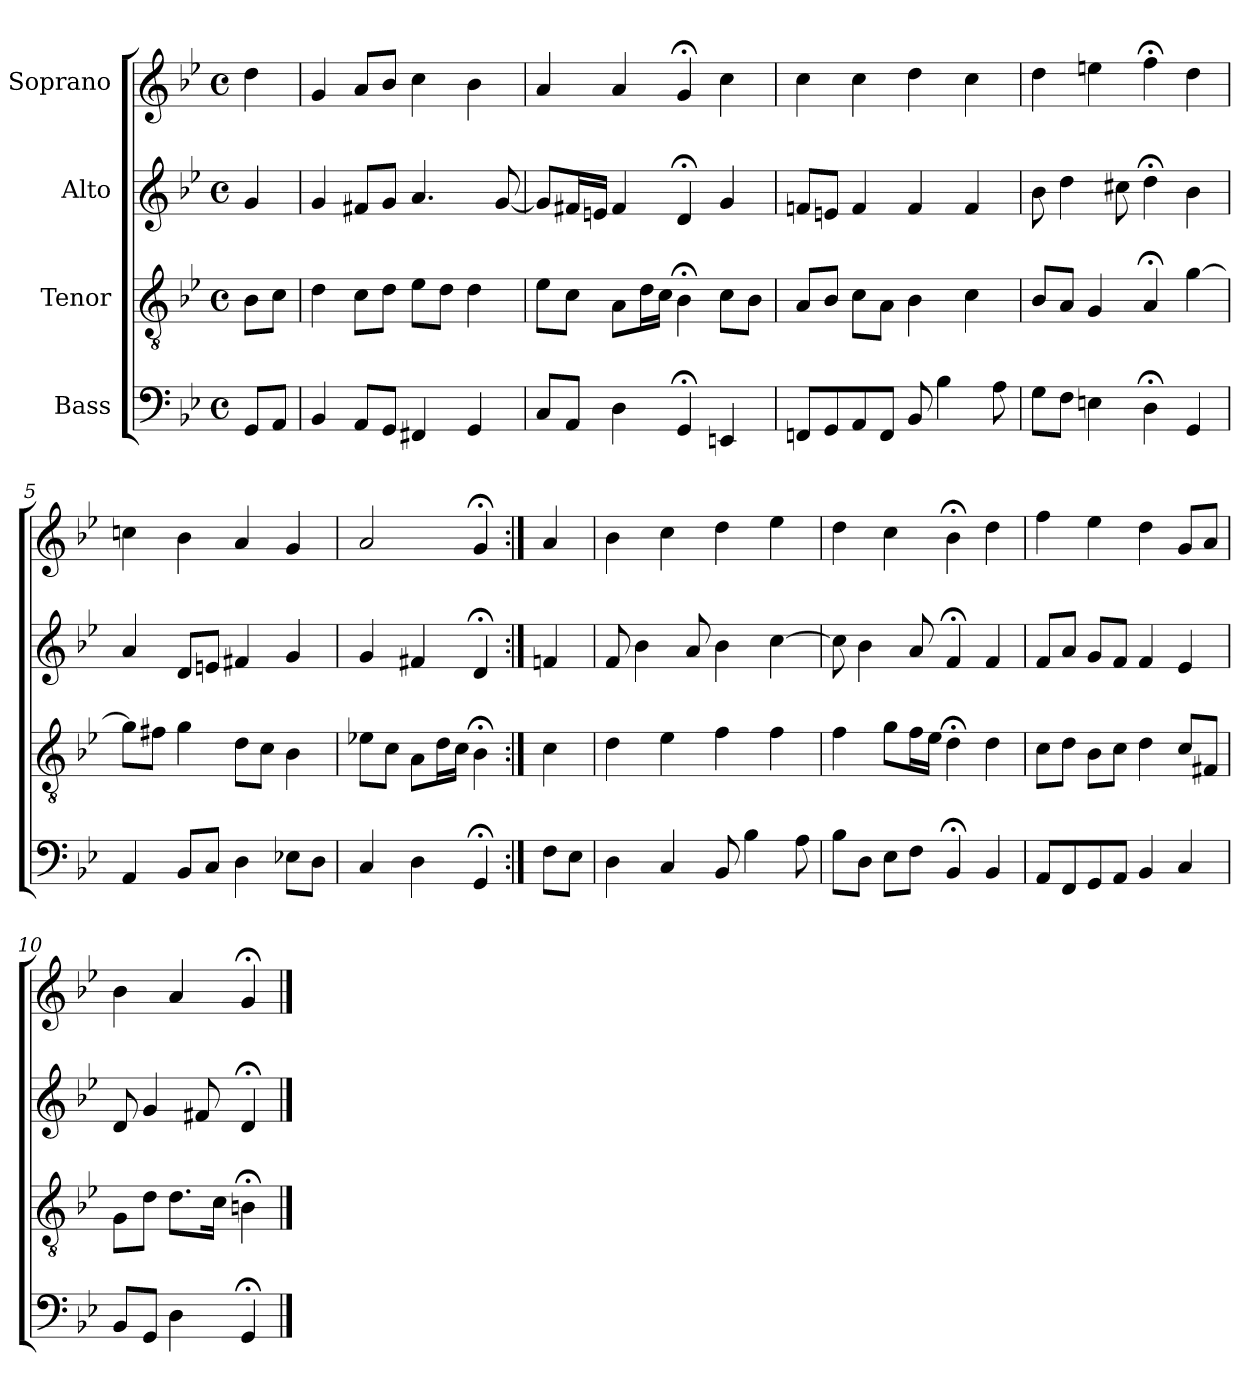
**kern	**kern	**kern	**kern
*part4	*part3	*part2	*part1
*staff4	*staff3	*staff2	*staff1
*I"Bass	*I"Tenor	*I"Alto	*I"Soprano
*clefF4	*clefGv2	*clefG2	*clefG2
*k[b-e-]	*k[b-e-]	*k[b-e-]	*k[b-e-]
*M4/4	*M4/4	*M4/4	*M4/4
*met(c)	*met(c)	*met(c)	*met(c)
=	=	=	=
8GGL	8B-L	4g	4dd
8AAJ	8cJ	.	.
=1	=1	=1	=1
4BB-	4d	4g	4g
8AAL	8cL	8f#XL	8aL
8GGJ	8dJ	8gJ	8b-J
4FF#X	8e-L	4.a	4cc
.	8dJ	.	.
4GG	4d	.	4b-
.	.	[8g	.
=2	=2	=2	=2
8CL	8e-L	8gL]	4a
8AAJ	8cJ	16f#XL	.
.	.	16enJJ	.
4D	8AL	4f#	4a
.	16dL	.	.
.	16cJJ	.	.
4GG;<	4B-;<	4d;<	4g;<
4EEn	8cL	4g	4cc
.	8B-J	.	.
=3	=3	=3	=3
8FFnL	8AL	8fnL	4cc
8GG	8B-J	8enJ	.
8AA	8cL	4f	4cc
8FFJ	8AJ	.	.
8BB-	4B-	4f	4dd
4B-	.	.	.
.	4c	4f	4cc
8A	.	.	.
=4	=4	=4	=4
8GL	8B-L	8b-	4dd
8FJ	8AJ	4dd	.
4En	4G	.	4een
.	.	8cc#X	.
4D;<	4A;<	4dd;<	4ff;<
4GG	[4g	4b-	4dd
=5	=5	=5	=5
4AA	8gL]	4a	4ccn
.	8f#XJ	.	.
8BB-L	4g	8dL	4b-
8CJ	.	8enJ	.
4D	8dL	4f#X	4a
.	8cJ	.	.
8E-XL	4B-	4g	4g
8DJ	.	.	.
=6	=6	=6	=6
4C	8e-XL	4g	2a
.	8cJ	.	.
4D	8AL	4f#X	.
.	16dL	.	.
.	16cJJ	.	.
4GG;<	4B-;<	4d;<	4g;<
=:|!	=:|!	=:|!	=:|!
8FL	4c	4fn	4a
8E-J	.	.	.
=7	=7	=7	=7
4D	4d	8f	4b-
.	.	4b-	.
4C	4e-	.	4cc
.	.	8a	.
8BB-	4f	4b-	4dd
4B-	.	.	.
.	4f	[4cc	4ee-
8A	.	.	.
=8	=8	=8	=8
8B-L	4f	8cc]	4dd
8DJ	.	4b-	.
8E-L	8gL	.	4cc
8FJ	16fL	8a	.
.	16e-JJ	.	.
4BB-;<	4d;<	4f;<	4b-;<
4BB-	4d	4f	4dd
=9	=9	=9	=9
8AAL	8cL	8fL	4ff
8FF	8dJ	8aJ	.
8GG	8B-L	8gL	4ee-
8AAJ	8cJ	8fJ	.
4BB-	4d	4f	4dd
4C	8cL	4e-	8gL
.	8F#XJ	.	8aJ
=10	=10	=10	=10
8BB-L	8GL	8d	4b-
8GGJ	8dJ	4g	.
4D	8.dL	.	4a
.	.	8f#X	.
.	16cJk	.	.
4GG;<	4Bn;<	4d;<	4g;<
==	==	==	==
*-	*-	*-	*-
